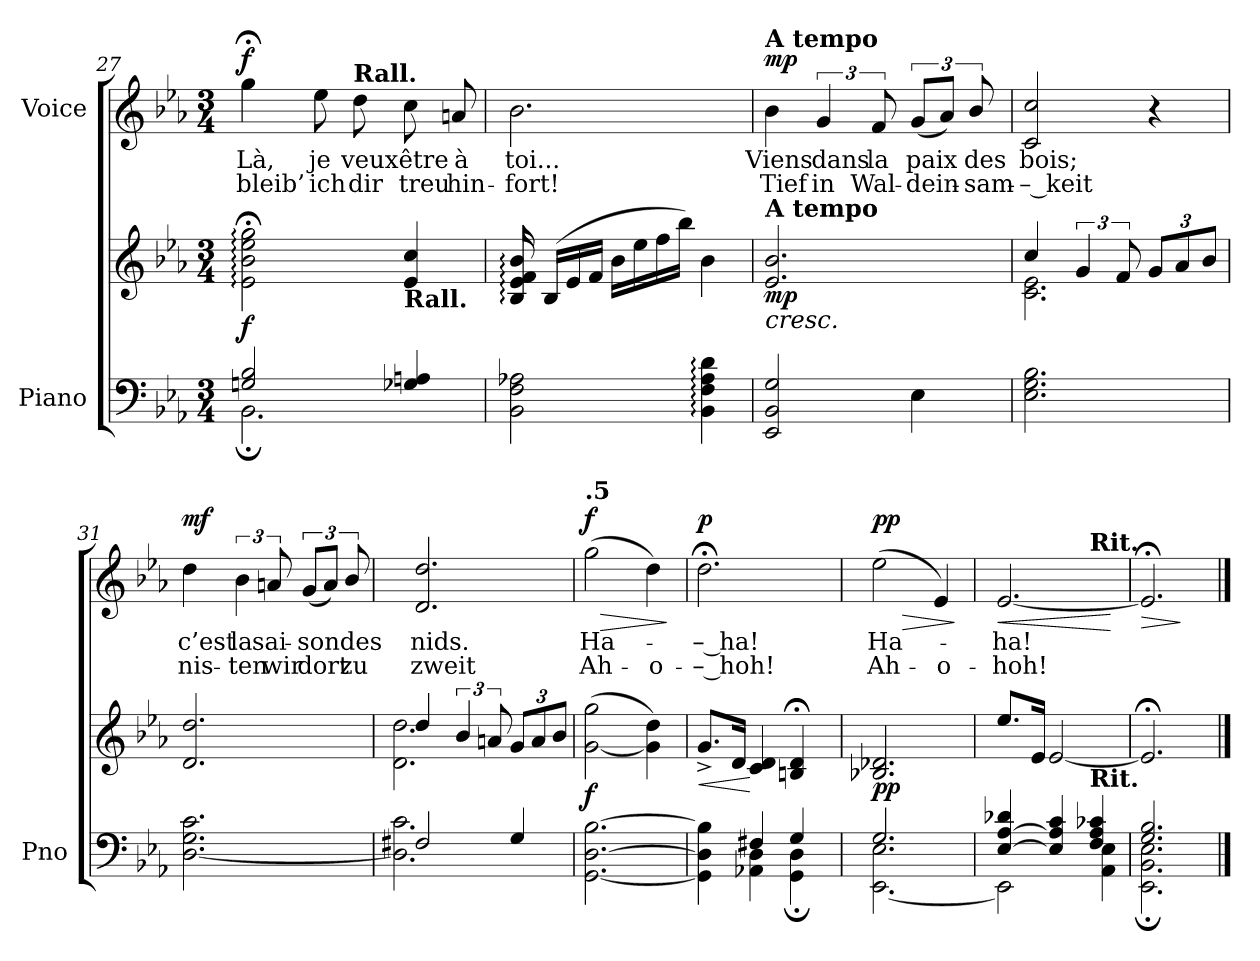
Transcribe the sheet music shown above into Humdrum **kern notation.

**kern	**kern	**dynam	**kern	**text	**text	**dynam
*part2	*part2	*part2	*part1	*part1	*part1	*part1
*staff3	*staff2	*staff2/3	*staff1	*staff1	*staff1	*staff1
*I"Piano	*	*	*I"Voice	*	*	*
*I'Pno	*	*	*	*	*	*
!!LO:LB:g=z
*clefF4	*clefG2	*	*clefG2	*	*	*
*k[b-e-a-]	*k[b-e-a-]	*	*k[b-e-a-]	*	*	*
*M3/4	*M3/4	*	*M3/4	*	*	*
*MM50	*MM50	*	*MM50	*	*	*
=27	=27	=27	=27	=27	=27	=27
*^	*	*	*	*	*	*
!	!	!	!LO:DY:b	!	!LO:LY:b	!LO:LY:b	!LO:DY:a
2Gn/ 2B-/	2.BB-;\	2e-\;<: 2b-\;<: 2ee-\;<: 2gg\;<:	f	4gg;<\	Là,	bleib’	f
!	!	!	!	!	!LO:LY:b	!LO:LY:b	!
.	.	.	.	8ee-\	je	ich	.
!	!	!	!	!LO:TX:a:B:t=Rall.	!	!	!
!	!	!	!	!	!LO:LY:b	!LO:LY:b	!
.	.	.	.	8dd\	veux	dir	.
*	*	*	*	*MM48	*	*	*
!	!	!LO:TX:b:B:t=Rall.	!	!	!	!	!
!	!	!	!	!	!LO:LY:b	!LO:LY:b	!
4G-X/ 4An/	.	4e-/ 4cc/	.	8cc\	être	treu	.
!	!	!	!	!	!LO:LY:b	!LO:LY:b	!
.	.	.	.	8an/	à	hin-	.
*v	*v	*	*	*	*	*	*
=28	=28	=28	=28	=28	=28	=28
!	!	!	!	!LO:LY:b	!LO:LY:b	!
2BB-\ 2F\ 2A-X\	16B-/: 16e-/: 16f/: 16b-/:	.	2.b-\	toi...	-fort!	.
.	(>16B-/LL	.	.	.	.	.
.	16e-/	.	.	.	.	.
.	16f/JJ	.	.	.	.	.
.	16b-\LL	.	.	.	.	.
.	16ee-\	.	.	.	.	.
.	16ff\	.	.	.	.	.
.	16bb-\JJ)	.	.	.	.	.
4BB-\: 4F\: 4A-\: 4d\:	4b-\	.	.	.	.	.
=29	=29	=29	=29	=29	=29	=29
*	*	*	*MM53	*	*	*
!	!	!	!LO:TX:a:B:t=A tempo	!	!	!
!	!LO:TX:a:B:t=A tempo	!	!	!	!	!
!	!	!LO:HP:b	!	!LO:LY:b	!LO:LY:b	!
!	!	!LO:DY:n=1:b	!	!	!	!LO:DY:a
2EE-/ 2BB-/ 2G/	2.e-/ 2.b-/	< mp	4b-\	Viens	Tief	mp
!	!	!	!	!LO:LY:b	!LO:LY:b	!
.	.	.	6g/	dans	in	.
!	!	!	!	!LO:LY:b	!LO:LY:b	!
.	.	.	12f/	la	Wal-	.
!	!	!	!	!LO:LY:b	!LO:LY:b	!
4E-\	.	.	(<12g/L	paix	-dein-	.
.	.	.	12a-/J)	.	.	.
!	!	!	!	!LO:LY:b	!LO:LY:b	!
.	.	.	12b-/	des	-sam-	.
!!LO:LB:g=z
=30	=30	=30	=30	=30	=30	=30
*	*^	*	*	*	*	*
!	!	!	!	!	!LO:LY:b	!LO:LY:b	!
2.E-\ 2.G\ 2.B-\	4cc/	2.c\ 2.e-\	.	2c/ 2cc!/	bois;	-– keit	.
.	6g/	.	.	.	.	.	.
.	12f/	.	.	.	.	.	.
*	*Xbrackettup	*	*	*	*	*	*
.	12g/L	.	.	4r	.	.	.
.	12a-/	.	.	.	.	.	.
.	12b-/J	.	.	.	.	.	.
*	*v	*v	*	*	*	*	*
=31	=31	=31	=31	=31	=31	=31
!	!	!	!	!LO:LY:b	!LO:LY:b	!LO:DY:a
[2.D\ 2.G\ 2.c\	2.d/ 2.dd/	.	4dd\	c’est	nis-	mf
!	!	!	!	!LO:LY:b	!LO:LY:b	!
.	.	.	6b-\	la	-ten	.
!	!	!	!	!LO:LY:b	!LO:LY:b	!
.	.	.	12an/	sai-	wir	.
!	!	!	!	!LO:LY:b	!LO:LY:b	!
.	.	.	(<12g/L	-son	dort	.
.	.	.	12a/J)	.	.	.
!	!	!	!	!LO:LY:b	!LO:LY:b	!
.	.	.	12b-/	des	zu	.
=32	=32	=32	=32	=32	=32	=32
*^	*^	*	*	*	*	*
!	!	!	!	!	!	!LO:LY:b	!LO:LY:b	!
2F#X/	2.D\] 2.c\	4dd/	2.d\ 2.dd\	.	2.d/ 2.dd!/	nids.	zweit	.
*	*	*brackettup	*	*	*	*	*	*
.	.	6b-/	.	.	.	.	.	.
.	.	12an/	.	.	.	.	.	.
*	*	*Xbrackettup	*	*	*	*	*	*
4G/	.	12g/L	.	.	.	.	.	.
.	.	12a/	.	.	.	.	.	.
.	.	12b-/J	.	.	.	.	.	.
*v	*v	*	*	*	*	*	*	*
*	*v	*v	*	*	*	*	*
=33	=33	=33	=33	=33	=33	=33
*	*	*	*MM52	*	*	*
!	!	!	!LO:TX:a:B:t=.5	!	!	!
!	!	!LO:DY:b	!	!LO:LY:b	!LO:LY:b	!LO:HP:b
!	!	!	!	!	!	!LO:DY:n=1:a
[2.GG\ [2.D\ [2.B-\	(>[2g\ 2gg\	f	(>2gg\	Ha-	-Ah-	> f
!	!	!	!	!	!LO:LY:b	!
.	4g\] 4dd\)	.	4dd\)	.	-o-	.
.	.	.	.	.	.	]
!!LO:LB:g=z
=34	=34	=34	=34	=34	=34	=34
*^	*	*	*	*	*	*
!	!	!	!	!LO:TX:a:B:t=Rit.	!	!	!
!	!	!	!LO:HP:b	!	!LO:LY:b	!LO:LY:b	!LO:DY:a
*	*	*	*	*^	*	*	*
4ryy	4GG\] 4D\] 4B-\]	8.g^/L	<	2.dd;<\	8.ryy	-– ha!	-– hoh!	p
*	*	*	*	*MM50	*	*	*	*
.	.	16d/Jk	.	.	2ryy	.	.	.
4F#X/	4AA-X\ 4D\	4c/ 4d/	[	.	.	.	.	.
4G/	4GG\; 4D\;	4Bn/;< 4d/;<	.	.	.	.	.	.
.	.	.	.	.	16ryy	.	.	.
*v	*v	*	*	*	*	*	*	*
.	.	[	.	.	.	.	.
=35	=35	=35	=35	=35	=35	=35	=35
*^	*	*	*	*	*	*	*
!	!	!	!LO:DY:b	!	!	!LO:LY:b	!LO:LY:b	!LO:HP:b
!	!	!	!	!	!	!	!	!LO:DY:n=1:a
*	*	*	*	*v	*v	*	*	*
2.G/	[2.EE-\ 2.E-\	2.B-X/ 2.d-X/	pp	(>2ee-\	Ha-	-Ah-	> pp
!	!	!	!	!	!	!LO:LY:b	!
.	.	.	.	4e-/)	.	-o-	.
*v	*v	*	*	*	*	*	*
.	.	.	.	.	.	]
=36	=36	=36	=36	=36	=36	=36
*^	*	*	*	*	*	*
!	!	!	!	!	!LO:LY:b	!LO:LY:b	!LO:HP:b
*	*	*	*	*^	*	*	*
[4E-/ [4A-/ 4d-X/	2EE-\]	8.ee-/L	.	[2.e-/	2ryy	-ha!	-hoh!	<
.	.	16e-/Jk	.	.	.	.	.	.
4E-/] 4A-/] 4c/	.	[2e-/	.	.	.	.	.	.
*	*	*	*	*MM40	*	*	*	*
!	!	!	!	!	!LO:TX:a:B:t=Rit.	!	!	!
!LO:TX:a:B:t=Rit.	!	!	!	!	!	!	!	!
4F/ 4A-/ 4c-X/	4AA-\ 4E-\	.	.	.	4ryy	.	.	.
*v	*v	*	*	*v	*v	*	*	*
.	.	.	.	.	.	[
=37	=37	=37	=37	=37	=37	=37
*^	*	*	*	*	*	*
!	!	!	!	!	!	!	!LO:HP:b
2.G/ 2.B-/	2.EE-\; 2.BB-\; 2.E-\;	2.e-;</]	.	2.e-;</]	.	.	>
*v	*v	*	*	*	*	*	*
.	.	.	.	.	.	]
==	==	==	==	==	==	==
*-	*-	*-	*-	*-	*-	*-
